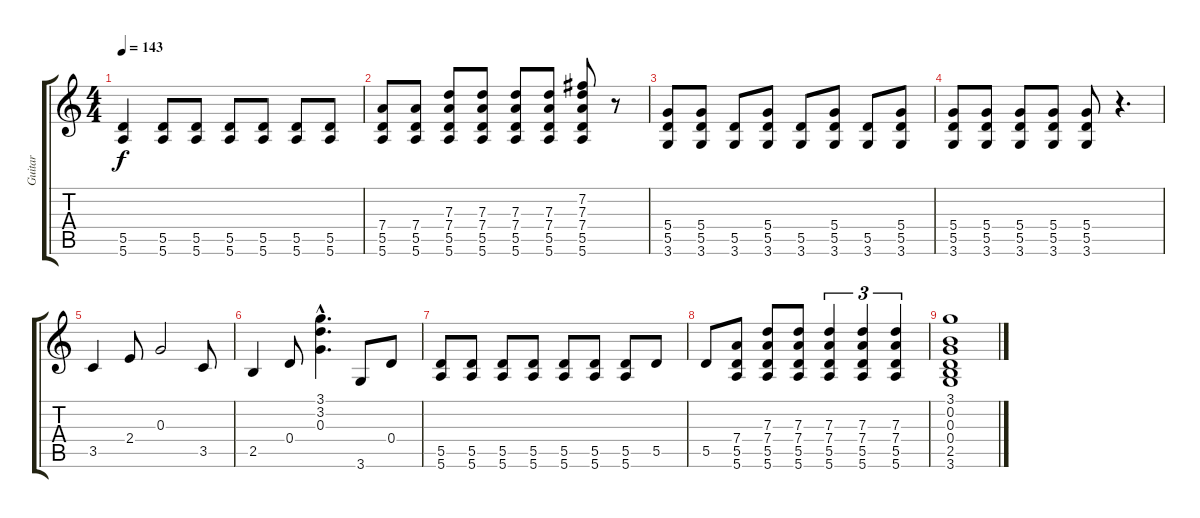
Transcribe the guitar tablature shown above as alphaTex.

\track ("Guitar" "Guitar") {instrument electricguitarclean}
\staff {score tabs}
\tuning (E4 B3 G3 D3 A2 E2) {hide}
\ts (4 4)
\tempo 143
\clef g2
\ks c
(5.5 5.6).4{dy f} (5.5 5.6).8 (5.5 5.6).8 (5.5 5.6).8 (5.5 5.6).8 (5.5 5.6).8 (5.5 5.6).8 |
(7.4 5.5 5.6).8 (7.4 5.5 5.6).8 (7.3 7.4 5.5 5.6).8 (7.3 7.4 5.5 5.6).8 (7.3 7.4 5.5 5.6).8 (7.3 7.4 5.5 5.6).8 (7.2 7.3 7.4 5.5 5.6).8 r.8 |
(5.4 5.5 3.6).8 (5.4 5.5 3.6).8 (5.5 3.6).8 (5.4 5.5 3.6).8 (5.5 3.6).8 (5.4 5.5 3.6).8 (5.5 3.6).8 (5.4 5.5 3.6).8 |
(5.4 5.5 3.6).8 (5.4 5.5 3.6).8 (5.4 5.5 3.6).8 (5.4 5.5 3.6).8 (5.4 5.5 3.6).8 r.4{d} |
3.5.4 2.4.8 0.3.2 3.5.8 |
2.5.4 0.4.8 (3.1{hac} 3.2{hac} 0.3{hac}).4{d} 3.6.8 0.4.8 |
(5.5 5.6).8 (5.5 5.6).8 (5.5 5.6).8 (5.5 5.6).8 (5.5 5.6).8 (5.5 5.6).8 (5.5 5.6).8 5.5.8 |
5.5.8 (7.4 5.5 5.6).8 (7.3 7.4 5.5 5.6).8 (7.3 7.4 5.5 5.6).8 (7.3 7.4 5.5 5.6).4{tu (3 2)} (7.3 7.4 5.5 5.6).4{tu (3 2)} (7.3 7.4 5.5 5.6).4{tu (3 2)} |
(3.1 0.2 0.3 0.4 2.5 3.6).1
